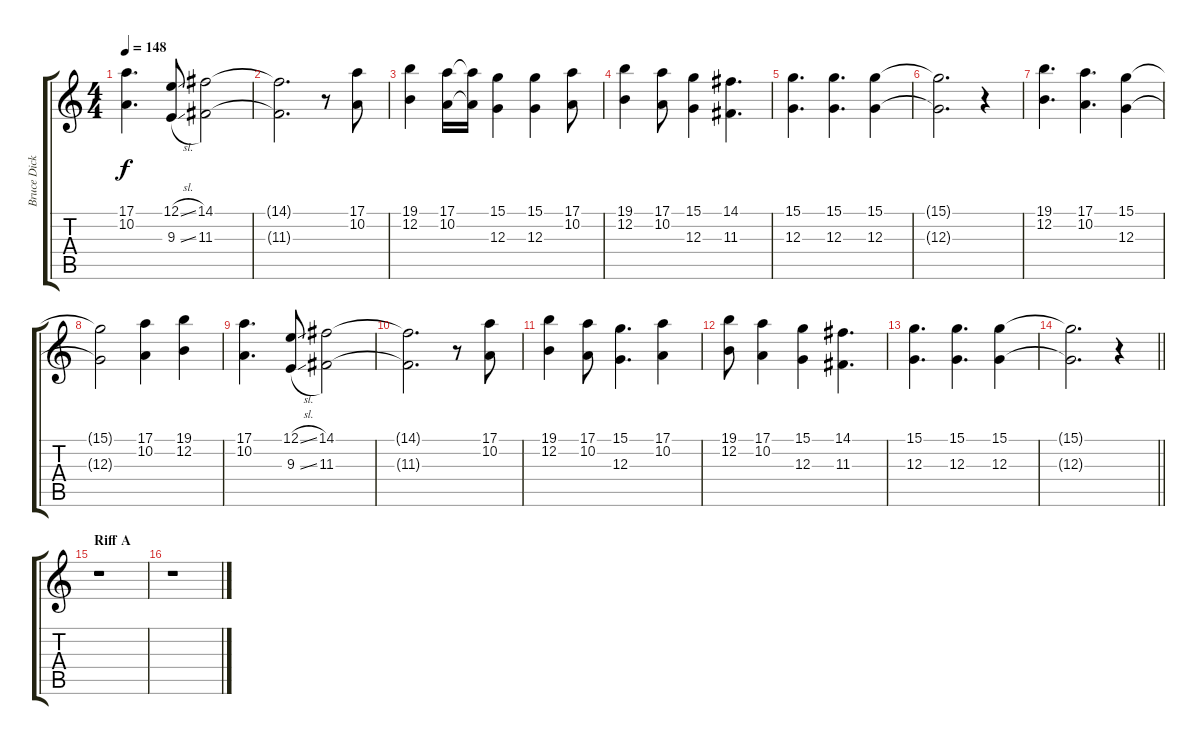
\track ("Bruce Dickinson" "Bruce Dick") {instrument lead2sawtooth}
\staff {score tabs}
\tuning (E4 B3 G3 D3 A2 E2) {hide}
\ts (4 4)
\tempo 148
\clef g2
\ks c
(17.1 10.2).4{d dy f} (12.1{sl} 9.3{sl}).8 (14.1 11.3).2 |
(14.1{t} 11.3{t}).2{d} r.8 (17.1 10.2).8 |
(19.1 12.2).4 (17.1 10.2).16 (17.1{t} 10.2{t}).16 (15.1 12.3).4 (15.1 12.3).4 (17.1 10.2).8 |
(19.1 12.2).4 (17.1 10.2).8 (15.1 12.3).4 (14.1 11.3).4{d} |
(15.1 12.3).4{d} (15.1 12.3).4{d} (15.1 12.3).4 |
(15.1{t} 12.3{t}).2{d} r.4 |
(19.1 12.2).4{d} (17.1 10.2).4{d} (15.1 12.3).4 |
(15.1{t} 12.3{t}).2 (17.1 10.2).4 (19.1 12.2).4 |
(17.1 10.2).4{d} (12.1{sl} 9.3{sl}).8 (14.1 11.3).2 |
(14.1{t} 11.3{t}).2{d} r.8 (17.1 10.2).8 |
(19.1 12.2).4 (17.1 10.2).8 (15.1 12.3).4{d} (17.1 10.2).4 |
(19.1 12.2).8 (17.1 10.2).4 (15.1 12.3).4 (14.1 11.3).4{d} |
(15.1 12.3).4{d} (15.1 12.3).4{d} (15.1 12.3).4 |
\barLineRight lightlight
(15.1{t} 12.3{t}).2{d} r.4 |
\section ("" "Riff A")
r.1 |
r.1
